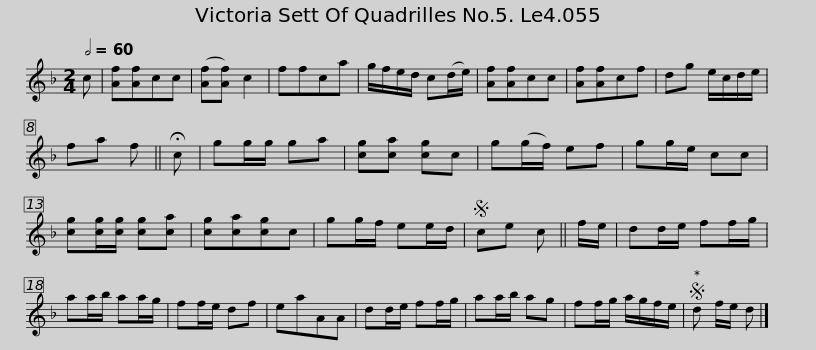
X:1
L:1/8
Q:1/2=60
M:2/4
I:linebreak $
K:Dmin
V:1 treble
V:1
 c | [Af][Af]cc | ([Af][Af]) c2 | ffca | g/f/e/d/ c(d/e/) | %5
 [Af][Af]cc | [Af][Af]cf | dg e/c/d/e/ | fa f || !fermata!c | %10
 gg/g/ ga |$ [cg][ca] [cg]c | g(g/f/) ef | gg/e/ cc | [cg][cg]/[cg]/ [cg][ca] | %15
 [cg][ca][cg]c | gg/f/ ee/d/ |S ce c || f/e/ | dd/e/ ff/g/ |$ %20
 aa/b/ aa/g/ | ff/e/ df | eaAA | dd/e/ ff/g/ | aa/b/ ag | %25
 ff/g/ a/g/f/e/ |S d f/e/ d |] %27
